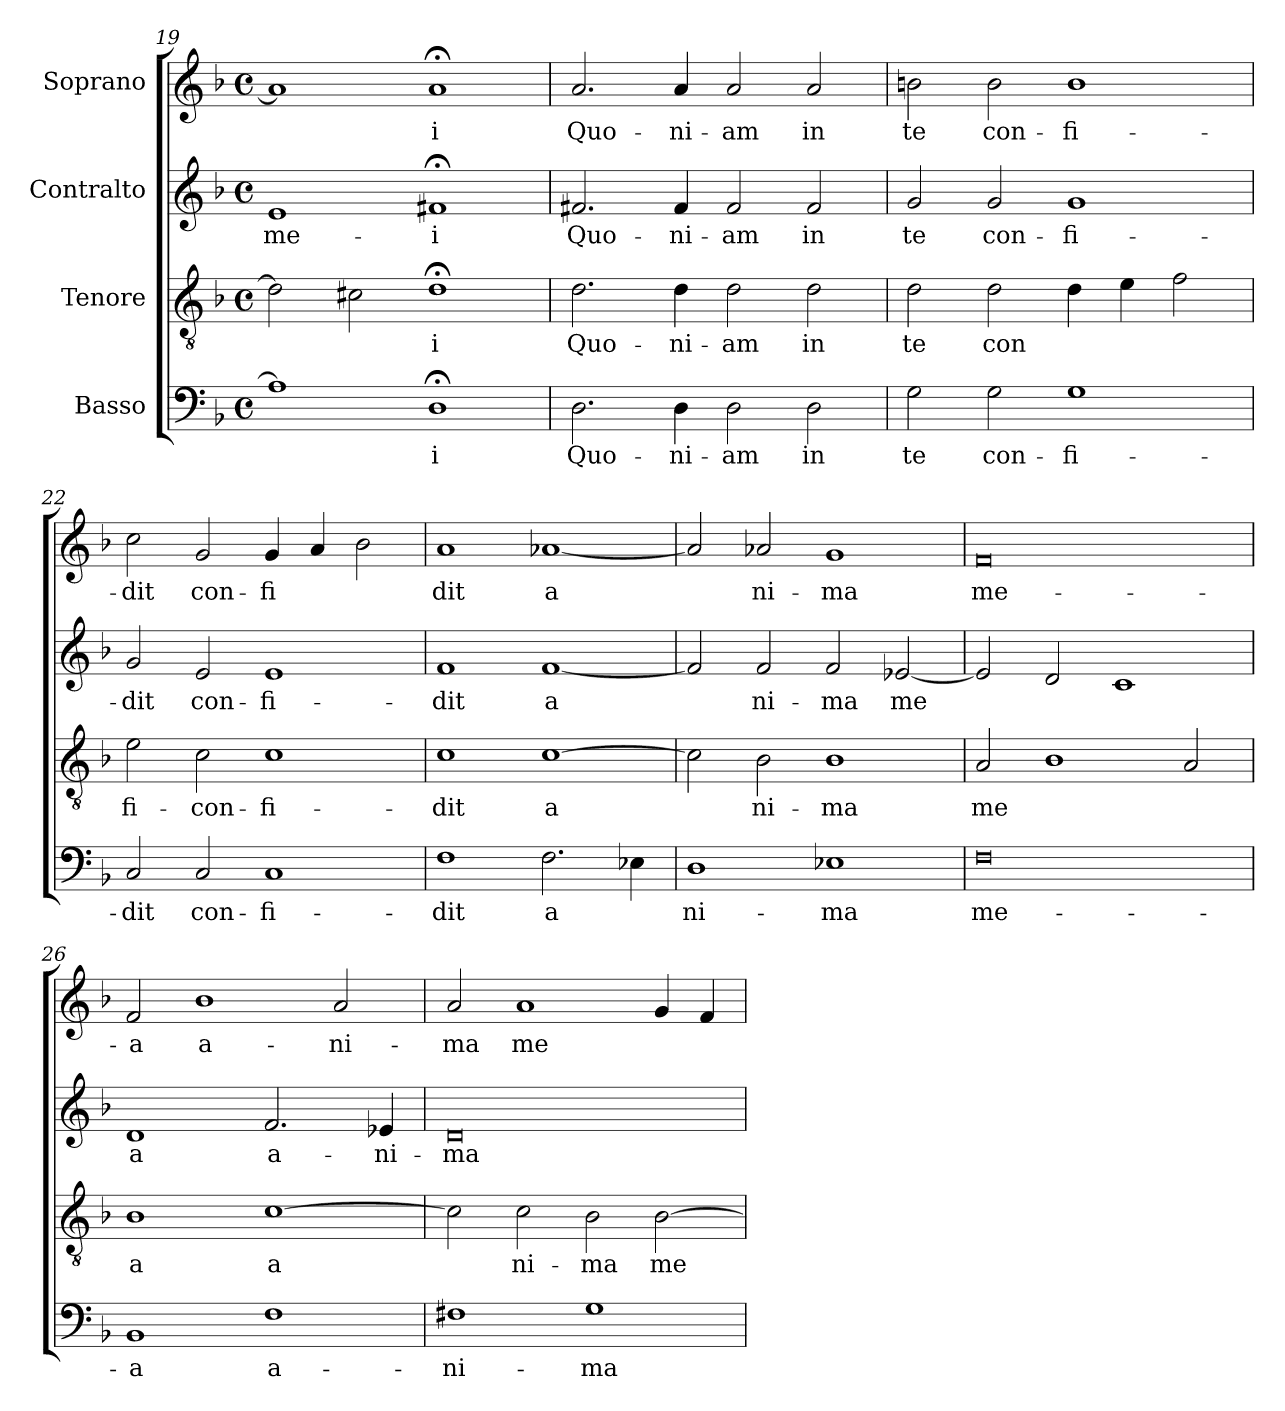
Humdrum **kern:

**kern	**text	**kern	**text	**kern	**text	**kern	**text
*part4	*part4	*part3	*part3	*part2	*part2	*part1	*part1
*staff4	*staff4	*staff3	*staff3	*staff2	*staff2	*staff1	*staff1
*I"Basso	*	*I"Tenore	*	*I"Contralto	*	*I"Soprano	*
!!LO:PB:g=z
*clefF4	*	*clefGv2	*	*clefG2	*	*clefG2	*
*k[b-]	*	*k[b-]	*	*k[b-]	*	*k[b-]	*
*F:	*	*F:	*	*F:	*	*F:	*
*M4/4	*	*M4/4	*	*M4/4	*	*M4/4	*
*met(c)	*	*met(c)	*	*met(c)	*	*met(c)	*
=19	=19	=19	=19	=19	=19	=19	=19
!	!LO:LY:b:cj	!	!LO:LY:b:cj	!	!LO:LY:b:cj	!	!LO:LY:b:cj
1A]	--	2d\]	--	1e	me-	1a]	--
!	!	!	!LO:LY:b:cj	!	!	!	!
.	.	2c#X\	--	.	.	.	.
!	!LO:LY:b:cj	!	!LO:LY:b:cj	!	!LO:LY:b:cj	!	!LO:LY:b:cj
1D;<	-i	1d;<	-i	1f#X;<	-i	1a;<	-i
=20	=20	=20	=20	=20	=20	=20	=20
!	!LO:LY:b:cj	!	!LO:LY:b:cj	!	!LO:LY:b:cj	!	!LO:LY:b:cj
2.D\	Quo-	2.d\	Quo-	2.f#X/	Quo-	2.a/	Quo-
!	!LO:LY:b:cj	!	!LO:LY:b:cj	!	!LO:LY:b:cj	!	!LO:LY:b:cj
4D\	-ni-	4d\	-ni-	4f#/	-ni-	4a/	-ni-
!	!LO:LY:b:cj	!	!LO:LY:b:cj	!	!LO:LY:b:cj	!	!LO:LY:b:cj
2D\	-am	2d\	-am	2f#/	-am	2a/	-am
!	!LO:LY:b:cj	!	!LO:LY:b:cj	!	!LO:LY:b:cj	!	!LO:LY:b:cj
2D\	in	2d\	in	2f#/	in	2a/	in
=21	=21	=21	=21	=21	=21	=21	=21
!	!LO:LY:b:cj	!	!LO:LY:b:cj	!	!LO:LY:b:cj	!	!LO:LY:b:cj
2G\	te	2d\	te	2g/	te	2bn\	te
!	!LO:LY:b:cj	!	!LO:LY:b:cj	!	!LO:LY:b:cj	!	!LO:LY:b:cj
2G\	con-	2d\	con-	2g/	con-	2b\	con-
!	!LO:LY:b:cj	!	!LO:LY:b:cj	!	!LO:LY:b:cj	!	!LO:LY:b:cj
1G	-fi-	4d\	--	1g	-fi-	1b	-fi-
!	!	!	!LO:LY:b:cj	!	!	!	!
.	.	4e\	--	.	.	.	.
!	!	!	!LO:LY:b:cj	!	!	!	!
.	.	2f\	--	.	.	.	.
=22	=22	=22	=22	=22	=22	=22	=22
!	!LO:LY:b:cj	!	!LO:LY:b:cj	!	!LO:LY:b:cj	!	!LO:LY:b:cj
2C/	-dit	2e\	-fi-	2g/	-dit	2cc\	-dit
!	!LO:LY:b:cj	!	!LO:LY:b:cj	!	!LO:LY:b:cj	!	!LO:LY:b:cj
2C/	con-	2c\	-con-	2e/	con-	2g/	con-
!	!LO:LY:b:cj	!	!LO:LY:b:cj	!	!LO:LY:b:cj	!	!LO:LY:b:cj
1C	-fi-	1c	-fi-	1e	-fi-	4g/	-fi-
!	!	!	!	!	!	!	!LO:LY:b:cj
.	.	.	.	.	.	4a/	--
!	!	!	!	!	!	!	!LO:LY:b:cj
.	.	.	.	.	.	2b-\	--
!!LO:PB:g=z
=23	=23	=23	=23	=23	=23	=23	=23
!	!LO:LY:b:cj	!	!LO:LY:b:cj	!	!LO:LY:b:cj	!	!LO:LY:b:cj
1F	-dit	1c	-dit	1f	-dit	1a	-dit
!	!LO:LY:b:cj	!	!LO:LY:b:cj	!	!LO:LY:b:cj	!	!LO:LY:b:cj
2.F\	a-	[>1c	a-	[<1f	a-	[<1a-X	a-
!	!LO:LY:b:cj	!	!	!	!	!	!
4E-X\	--	.	.	.	.	.	.
=24	=24	=24	=24	=24	=24	=24	=24
!	!LO:LY:b:cj	!	!LO:LY:b:cj	!	!LO:LY:b:cj	!	!LO:LY:b:cj
1D	-ni-	2c\]	--	2f/]	--	2a-/]	--
!	!	!	!LO:LY:b:cj	!	!LO:LY:b:cj	!	!LO:LY:b:cj
.	.	2B-\	-ni-	2f/	-ni-	2a-X/	-ni-
!	!LO:LY:b:cj	!	!LO:LY:b:cj	!	!LO:LY:b:cj	!	!LO:LY:b:cj
1E-X	-ma	1B-	-ma	2f/	-ma	1g	-ma
!	!	!	!	!	!LO:LY:b:cj	!	!
.	.	.	.	[<2e-X/	me-	.	.
=25	=25	=25	=25	=25	=25	=25	=25
!	!LO:LY:b:cj	!	!LO:LY:b:cj	!	!LO:LY:b:cj	!	!LO:LY:b:cj
0F	me-	2A/	me-	2e-/]	--	0f	me-
!	!	!	!LO:LY:b:cj	!	!LO:LY:b:cj	!	!
.	.	1B-	--	2d/	--	.	.
!	!	!	!	!	!LO:LY:b:cj	!	!
.	.	.	.	1c	--	.	.
!	!	!	!LO:LY:b:cj	!	!	!	!
.	.	2A/	--	.	.	.	.
=26	=26	=26	=26	=26	=26	=26	=26
!	!LO:LY:b:cj	!	!LO:LY:b:cj	!	!LO:LY:b:cj	!	!LO:LY:b:cj
1BB-	-a	1B-	-a	1d	-a	2f/	-a
!	!	!	!	!	!	!	!LO:LY:b:cj
.	.	.	.	.	.	1b-	a-
!	!LO:LY:b:cj	!	!LO:LY:b:cj	!	!LO:LY:b:cj	!	!
1F	a-	[>1c	a-	2.f/	a-	.	.
!	!	!	!	!	!	!	!LO:LY:b:cj
.	.	.	.	.	.	2a/	-ni-
!	!	!	!	!	!LO:LY:b:cj	!	!
.	.	.	.	4e-X/	-ni-	.	.
=27	=27	=27	=27	=27	=27	=27	=27
!	!LO:LY:b:cj	!	!LO:LY:b:cj	!	!LO:LY:b:cj	!	!LO:LY:b:cj
1F#X	-ni-	2c\]	--	0d	-ma	2a/	-ma
!	!	!	!LO:LY:b:cj	!	!	!	!LO:LY:b:cj
.	.	2c\	-ni-	.	.	1a	me-
!	!LO:LY:b:cj	!	!LO:LY:b:cj	!	!	!	!
1G	-ma	2B-\	-ma	.	.	.	.
!	!	!	!LO:LY:b:cj	!	!	!	!LO:LY:b:cj
.	.	[>2B-\	me-	.	.	4g/	--
!	!	!	!	!	!	!	!LO:LY:b:cj
.	.	.	.	.	.	4f/	--
=	=	=	=	=	=	=	=
*-	*-	*-	*-	*-	*-	*-	*-
